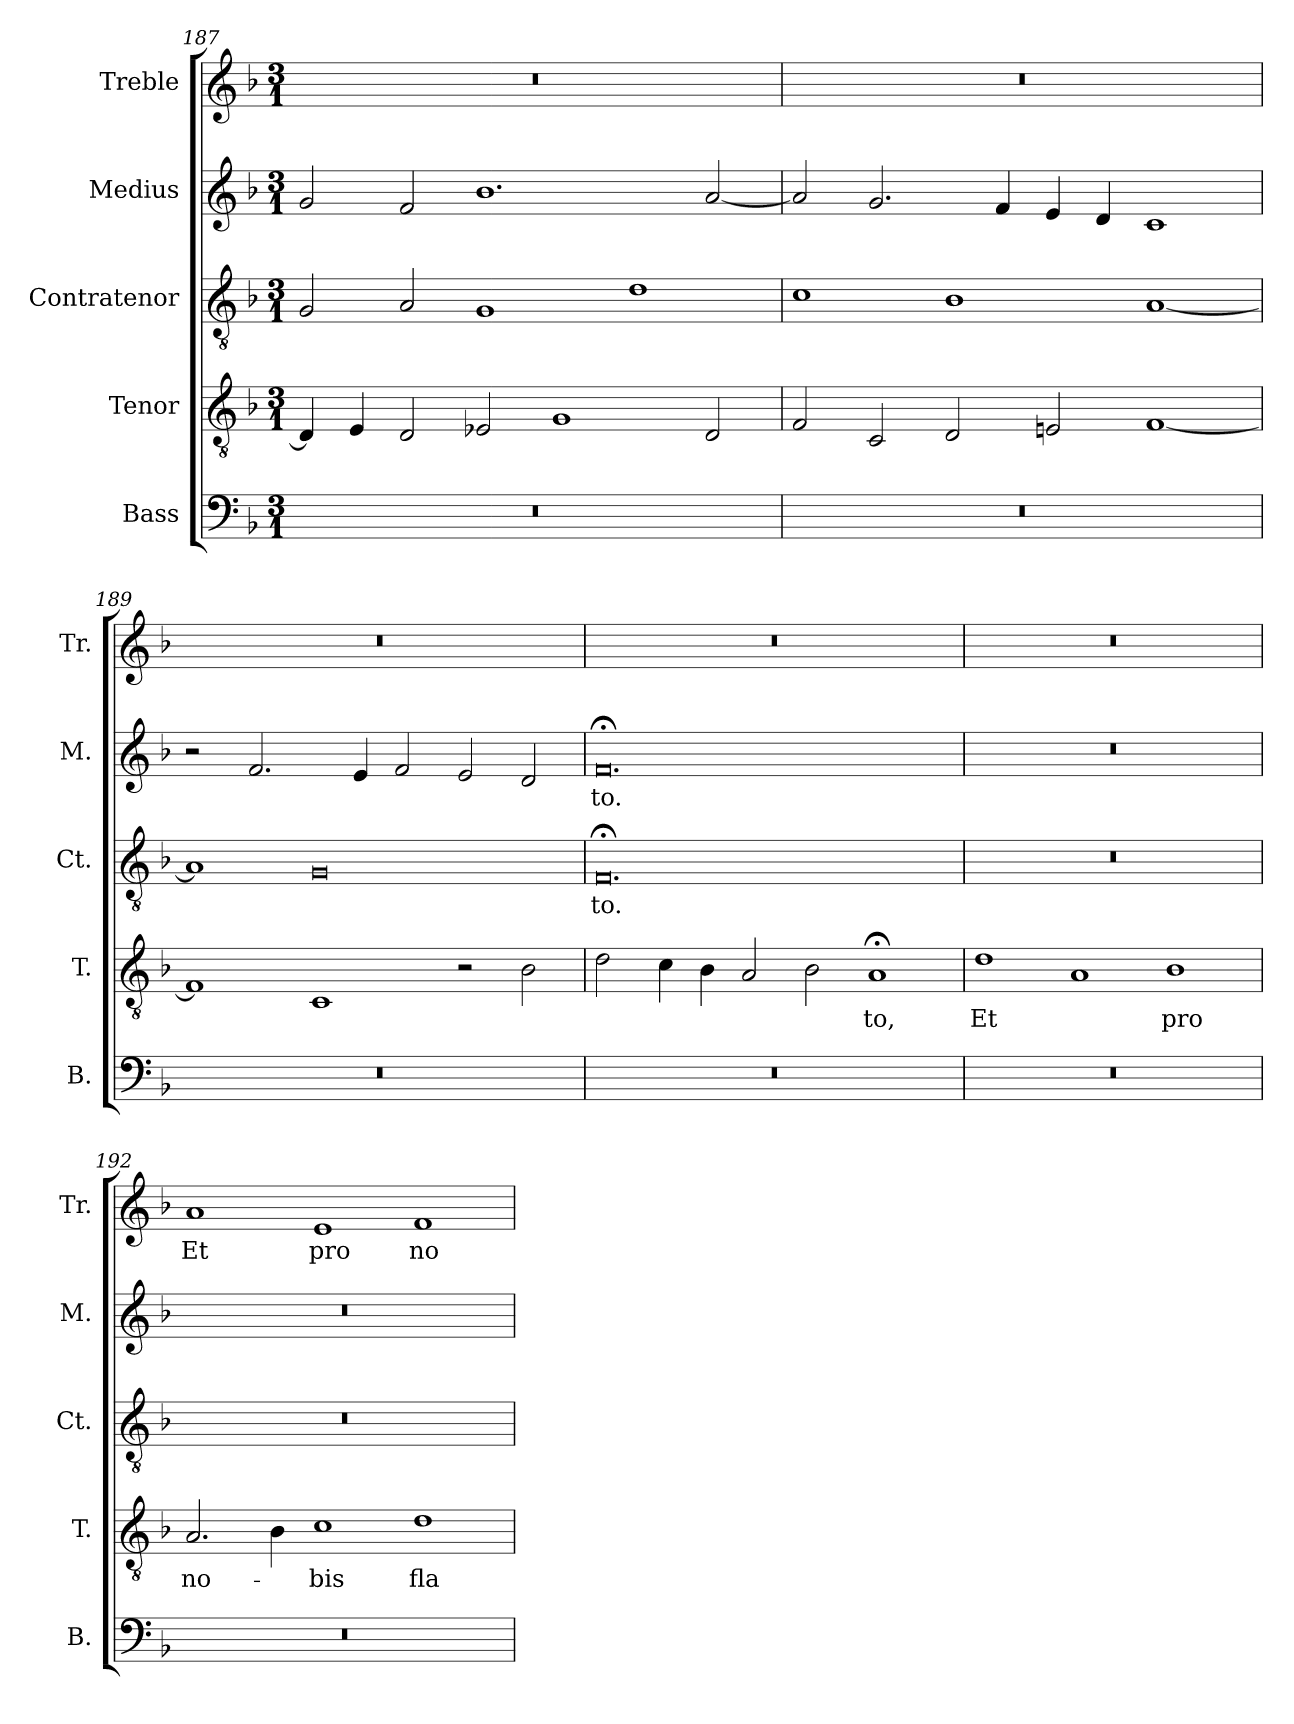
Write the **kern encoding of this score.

**kern	**kern	**text	**kern	**text	**kern	**text	**kern	**text
*part5	*part4	*part4	*part3	*part3	*part2	*part2	*part1	*part1
*staff5	*staff4	*staff4	*staff3	*staff3	*staff2	*staff2	*staff1	*staff1
*I"Bass	*I"Tenor	*	*I"Contratenor	*	*I"Medius	*	*I"Treble	*
*I'B.	*I'T.	*	*I'Ct.	*	*I'M.	*	*I'Tr.	*
*clefF4	*clefGv2	*	*clefGv2	*	*clefG2	*	*clefG2	*
*	*ITrd7c12	*	*ITrd7c12	*	*	*	*	*
*k[b-]	*k[b-]	*	*k[b-]	*	*k[b-]	*	*k[b-]	*
*d:	*d:	*	*d:	*	*d:	*	*d:	*
*M3/1	*M3/1	*	*M3/1	*	*M3/1	*	*M3/1	*
=187	=187	=187	=187	=187	=187	=187	=187	=187
!LO:N:vis=1	!	!	!	!	!	!	!LO:N:vis=1	!
0.r	4DDi/]	.	2GGi/	.	2gi/	.	0.r	.
.	4EEi/	.	.	.	.	.	.	.
.	2DDi/	.	2AAi/	.	2fi/	.	.	.
.	2EE-Xi/	.	1GGi	.	1.b-i	.	.	.
.	1GGi	.	.	.	.	.	.	.
.	.	.	1Di	.	.	.	.	.
.	2DDi/	.	.	.	[<2ai/	.	.	.
!!LO:PB:g=z
=188	=188	=188	=188	=188	=188	=188	=188	=188
!LO:N:vis=1	!	!	!	!	!	!	!LO:N:vis=1	!
0.r	2FFi/	.	1Ci	.	2ai/]	.	0.r	.
.	2CCi/	.	.	.	2.gi/	.	.	.
.	2DDi/	.	1BB-i	.	.	.	.	.
.	.	.	.	.	4fi/	.	.	.
.	2EEni/	.	.	.	4ei/	.	.	.
.	.	.	.	.	4di/	.	.	.
.	[<1FFi	.	[<1AAi	.	1ci	.	.	.
=189	=189	=189	=189	=189	=189	=189	=189	=189
!LO:N:vis=1	!	!	!	!	!	!	!LO:N:vis=1	!
0.r	1FFi]	.	1AAi]	.	2r	.	0.r	.
.	.	.	.	.	2.fi/	.	.	.
.	1CCi	.	0GGi	.	.	.	.	.
.	.	.	.	.	4ei/	.	.	.
.	.	.	.	.	2fi/	.	.	.
.	2r	.	.	.	2ei/	.	.	.
.	2BB-i\	.	.	.	2di/	.	.	.
=190	=190	=190	=190	=190	=190	=190	=190	=190
!LO:N:vis=1	!	!	!	!	!	!	!	!
!	!	!	!	!LO:LY:b:color=#000000	!	!	!	!
!	!	!	!	!	!	!LO:LY:b:color=#000000	!LO:N:vis=1	!
0.r	2Di\	.	0.FF;i	-to.	0.f;i	-to.	0.r	.
.	4Ci\	.	.	.	.	.	.	.
.	4BB-i\	.	.	.	.	.	.	.
.	2AAi/	.	.	.	.	.	.	.
.	2BB-i\	.	.	.	.	.	.	.
!	!	!LO:LY:b:color=#000000	!	!	!	!	!	!
.	1AA;i	-to,	.	.	.	.	.	.
!!LO:LB:g=z
=191	=191	=191	=191	=191	=191	=191	=191	=191
!LO:N:vis=1	!	!	!	!	!	!	!	!
!	!	!LO:LY:b:color=#000000	!LO:N:vis=1	!	!LO:N:vis=1	!	!LO:N:vis=1	!
0.r	1Di	Et	0.r	.	0.r	.	0.r	.
.	1AAi	.	.	.	.	.	.	.
!	!	!LO:LY:b:color=#000000	!	!	!	!	!	!
.	1BB-i	pro	.	.	.	.	.	.
=192	=192	=192	=192	=192	=192	=192	=192	=192
!LO:N:vis=1	!	!	!	!	!	!	!	!
!	!	!LO:LY:b:color=#000000	!LO:N:vis=1	!	!LO:N:vis=1	!	!	!
!	!	!	!	!	!	!	!	!LO:LY:b:color=#000000
0.r	2.AAi/	no-	0.r	.	0.r	.	1ai	Et
.	4BB-i\	.	.	.	.	.	.	.
!	!	!LO:LY:b:color=#000000	!	!	!	!	!	!
!	!	!	!	!	!	!	!	!LO:LY:b:color=#000000
.	1Ci	-bis	.	.	.	.	1ei	pro
!	!	!LO:LY:b:color=#000000	!	!	!	!	!	!
!	!	!	!	!	!	!	!	!LO:LY:b:color=#000000
.	1Di	fla-	.	.	.	.	1fi	no-
=	=	=	=	=	=	=	=	=
*-	*-	*-	*-	*-	*-	*-	*-	*-
